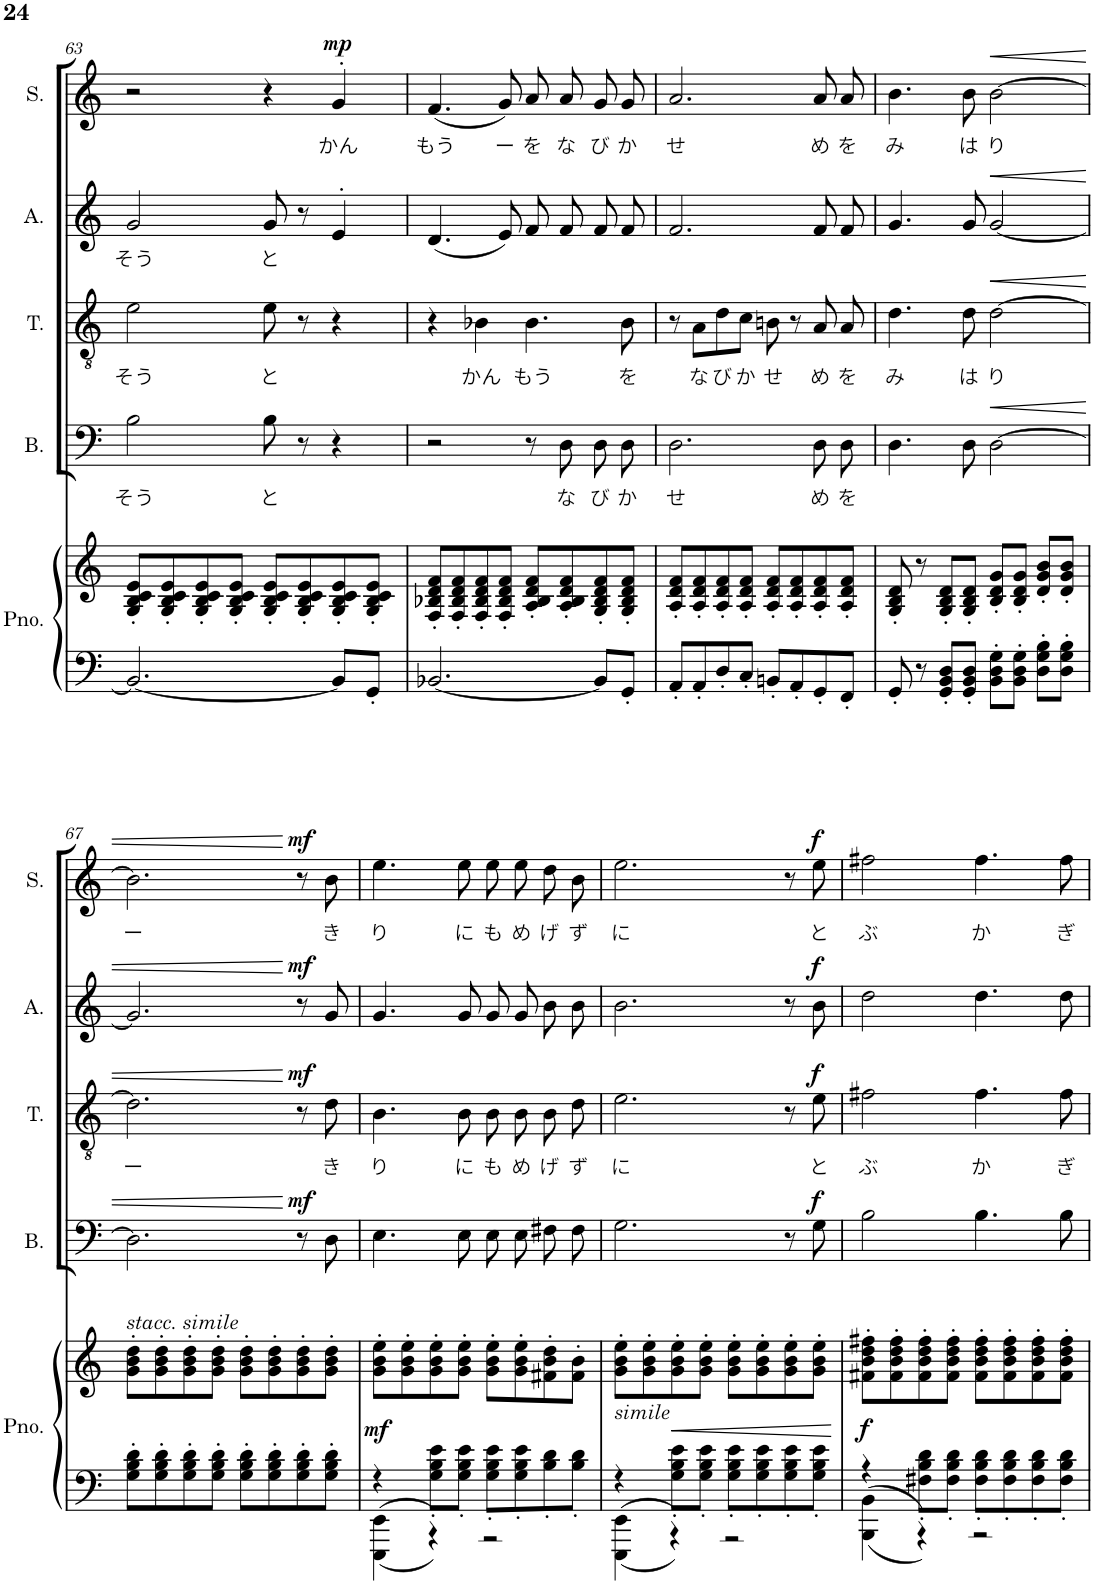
**kern	**kern	**dynam	**kern	**text	**dynam	**kern	**text	**dynam	**kern	**text	**dynam	**kern	**text	**dynam
*part5	*part5	*part5	*part4	*part4	*part4	*part3	*part3	*part3	*part2	*part2	*part2	*part1	*part1	*part1
*staff6	*staff5	*staff5/6	*staff4	*staff4	*staff4	*staff3	*staff3	*staff3	*staff2	*staff2	*staff2	*staff1	*staff1	*staff1
*I"Piano	*	*	*I"Bass	*	*	*I"Tenor	*	*	*I"Alto	*	*	*I"Soprano	*	*
*I'Pno.	*	*	*I'B.	*	*	*I'T.	*	*	*I'A.	*	*	*I'S.	*	*
!!LO:PB:g=z
*clefF4	*clefG2	*	*clefF4	*	*	*clefGv2	*	*	*clefG2	*	*	*clefG2	*	*
*k[]	*k[]	*	*k[]	*	*	*k[]	*	*	*k[]	*	*	*k[]	*	*
*M4/4	*M4/4	*	*M4/4	*	*	*M4/4	*	*	*M4/4	*	*	*M4/4	*	*
=63	=63	=63	=63	=63	=63	=63	=63	=63	=63	=63	=63	=63	=63	=63
!	!	!	!	!LO:LY:b	!	!	!LO:LY:b	!	!	!LO:LY:b	!	!	!	!
2.BB/_	8G/' 8B/' 8c/' 8e/'L	.	2B\	そう	.	2e\	そう	.	2g/	そう	.	2r	.	.
.	8G/' 8B/' 8c/' 8e/'	.	.	.	.	.	.	.	.	.	.	.	.	.
.	8G/' 8B/' 8c/' 8e/'	.	.	.	.	.	.	.	.	.	.	.	.	.
.	8G/' 8B/' 8c/' 8e/'J	.	.	.	.	.	.	.	.	.	.	.	.	.
!	!	!	!	!LO:LY:b	!	!	!LO:LY:b	!	!	!LO:LY:b	!	!	!	!
.	8G/' 8B/' 8c/' 8e/'L	.	8B\	と	.	8e\	と	.	8g/	と	.	4r	.	.
.	8G/' 8B/' 8c/' 8e/'	.	8r	.	.	8r	.	.	8r	.	.	.	.	.
!	!	!	!	!	!	!	!	!	!	!	!	!	!LO:LY:b	!LO:DY:a
8BB/L]	8G/' 8B/' 8c/' 8e/'	.	4r	.	.	4r	.	.	4e'>/	.	.	4g'>/	かん	mp
8GG'/J	8G/' 8B/' 8c/' 8e/'J	.	.	.	.	.	.	.	.	.	.	.	.	.
=64	=64	=64	=64	=64	=64	=64	=64	=64	=64	=64	=64	=64	=64	=64
!	!	!	!	!	!	!	!	!	!	!	!	!	!LO:LY:b	!
[2.BB-X/	8F/' 8B-X/' 8d/' 8f/'L	.	2r	.	.	4r	.	.	(4.d/	.	.	(4.f/	もう	.
.	8F/' 8B-/' 8d/' 8f/'	.	.	.	.	.	.	.	.	.	.	.	.	.
!	!	!	!	!	!	!	!LO:LY:b	!	!	!	!	!	!	!
.	8F/' 8B-/' 8d/' 8f/'	.	.	.	.	4B-X\	かん	.	.	.	.	.	.	.
!	!	!	!	!	!	!	!	!	!	!	!	!	!LO:LY:b	!
.	8F/' 8B-/' 8d/' 8f/'J	.	.	.	.	.	.	.	8e/)	.	.	8g/)	ー	.
!	!	!	!	!	!	!	!LO:LY:b	!	!	!	!	!	!LO:LY:b	!
.	8A/' 8B-/' 8d/' 8f/'L	.	8r	.	.	4.B-\	もう	.	8f/L	.	.	8a/L	を	.
!	!	!	!	!LO:LY:b	!	!	!	!	!	!	!	!	!LO:LY:b	!
.	8A/' 8B-/' 8d/' 8f/'	.	8D\	な	.	.	.	.	8f/J	.	.	8a/J	な	.
!	!	!	!	!LO:LY:b	!	!	!	!	!	!	!	!	!LO:LY:b	!
8BB-/L]	8G/' 8B-/' 8d/' 8f/'	.	8D\L	び	.	.	.	.	8f/L	.	.	8g/L	び	.
!	!	!	!	!LO:LY:b	!	!	!LO:LY:b	!	!	!	!	!	!LO:LY:b	!
8GG'/J	8G/' 8B-/' 8d/' 8f/'J	.	8D\J	か	.	8B-\	を	.	8f/J	.	.	8g/J	か	.
=65	=65	=65	=65	=65	=65	=65	=65	=65	=65	=65	=65	=65	=65	=65
!	!	!	!	!LO:LY:b	!	!	!	!	!	!	!	!	!LO:LY:b	!
8AA'/L	8A/' 8d/' 8f/'L	.	2.D\	せ	.	8r	.	.	2.f/	.	.	2.a/	せ	.
!	!	!	!	!	!	!	!LO:LY:b	!	!	!	!	!	!	!
8AA'/	8A/' 8d/' 8f/'	.	.	.	.	8A\L	な	.	.	.	.	.	.	.
!	!	!	!	!	!	!	!LO:LY:b	!	!	!	!	!	!	!
8D'/	8A/' 8d/' 8f/'	.	.	.	.	8d\	び	.	.	.	.	.	.	.
!	!	!	!	!	!	!	!LO:LY:b	!	!	!	!	!	!	!
8C'/J	8A/' 8d/' 8f/'J	.	.	.	.	8c\J	か	.	.	.	.	.	.	.
!	!	!	!	!	!	!	!LO:LY:b	!	!	!	!	!	!	!
8BBn'/L	8A/' 8d/' 8f/'L	.	.	.	.	8Bn\	せ	.	.	.	.	.	.	.
8AA'/	8A/' 8d/' 8f/'	.	.	.	.	8r	.	.	.	.	.	.	.	.
!	!	!	!	!LO:LY:b	!	!	!LO:LY:b	!	!	!	!	!	!LO:LY:b	!
8GG'/	8A/' 8d/' 8f/'	.	8D\L	め	.	8A/	め	.	8f/L	.	.	8a/L	め	.
!	!	!	!	!LO:LY:b	!	!	!LO:LY:b	!	!	!	!	!	!LO:LY:b	!
8FF'/J	8A/' 8d/' 8f/'J	.	8D\J	を	.	8A/	を	.	8f/J	.	.	8a/J	を	.
=66	=66	=66	=66	=66	=66	=66	=66	=66	=66	=66	=66	=66	=66	=66
!	!	!	!	!	!	!	!LO:LY:b	!	!	!	!	!	!LO:LY:b	!
8GG'/	8G/' 8B/' 8d/'	.	4.D\	.	.	4.d\	み	.	4.g/	.	.	4.b\	み	.
8r	8r	.	.	.	.	.	.	.	.	.	.	.	.	.
8GG/' 8BB/' 8D/'L	8G/' 8B/' 8d/'L	.	.	.	.	.	.	.	.	.	.	.	.	.
!	!	!	!	!	!	!	!LO:LY:b	!	!	!	!	!	!LO:LY:b	!
8GG/' 8BB/' 8D/'J	8G/' 8B/' 8d/'J	.	8D\	.	.	8d\	は	.	8g/	.	.	8b\	は	.
!	!	!	!	!	!LO:HP:b	!	!LO:LY:b	!LO:HP:b	!	!	!LO:HP:b	!	!LO:LY:b	!LO:HP:b
8BB\' 8D\' 8G\'L	8B/' 8d/' 8g/'L	.	[2D\	.	<	[2d\	り	<	[2g/	.	<	[2b\	り	<
8BB\' 8D\' 8G\'J	8B/' 8d/' 8g/'J	.	.	.	.	.	.	.	.	.	.	.	.	.
8D\' 8G\' 8B\'L	8d/' 8g/' 8b/'L	.	.	.	.	.	.	.	.	.	.	.	.	.
8D\' 8G\' 8B\'J	8d/' 8g/' 8b/'J	.	.	.	.	.	.	.	.	.	.	.	.	.
!!LO:LB:g=z
=67	=67	=67	=67	=67	=67	=67	=67	=67	=67	=67	=67	=67	=67	=67
!	!LO:TX:a:i:t=stacc. simile	!	!	!	!	!	!	!	!	!	!	!	!	!
!	!	!	!	!	!	!	!LO:LY:b	!	!	!	!	!	!LO:LY:b	!
8G\' 8B\' 8d\'L	8g\' 8b\' 8dd\'L	.	2.D\]	.	.	2.d\]	ー	.	2.g/]	.	.	2.b\]	ー	.
8G\' 8B\' 8d\'	8g\' 8b\' 8dd\'	.	.	.	.	.	.	.	.	.	.	.	.	.
8G\' 8B\' 8d\'	8g\' 8b\' 8dd\'	.	.	.	.	.	.	.	.	.	.	.	.	.
8G\' 8B\' 8d\'J	8g\' 8b\' 8dd\'J	.	.	.	.	.	.	.	.	.	.	.	.	.
8G\' 8B\' 8d\'L	8g\' 8b\' 8dd\'L	.	.	.	.	.	.	.	.	.	.	.	.	.
8G\' 8B\' 8d\'	8g\' 8b\' 8dd\'	.	.	.	.	.	.	.	.	.	.	.	.	.
!	!	!	!	!	!LO:DY:n=1:a	!	!	!LO:DY:n=1:a	!	!	!LO:DY:n=1:a	!	!	!LO:DY:n=1:a
8G\' 8B\' 8d\'	8g\' 8b\' 8dd\'	.	8r	.	[ mf	8r	.	[ mf	8r	.	[ mf	8r	.	[ mf
!	!	!	!	!	!	!	!LO:LY:b	!	!	!	!	!	!LO:LY:b	!
8G\' 8B\' 8d\'J	8g\' 8b\' 8dd\'J	.	8D\	.	.	8d\	き	.	8g/	.	.	8b\	き	.
=68	=68	=68	=68	=68	=68	=68	=68	=68	=68	=68	=68	=68	=68	=68
*^	*	*	*	*	*	*	*	*	*	*	*	*	*	*
!	!	!	!LO:DY:b	!	!	!	!	!LO:LY:b	!	!	!	!	!	!LO:LY:b	!
4r	4EEE\ 4EE\	8g\' 8b\' 8ee\'L	mf	4.E\	.	.	4.B\	り	.	4.g/	.	.	4.ee\	り	.
.	.	8g\' 8b\' 8ee\'	.	.	.	.	.	.	.	.	.	.	.	.	.
8G\' 8B\' 8e\'L	4rDD	8g\' 8b\' 8ee\'	.	.	.	.	.	.	.	.	.	.	.	.	.
!	!	!	!	!	!	!	!	!LO:LY:b	!	!	!	!	!	!LO:LY:b	!
8G\' 8B\' 8e\'J	.	8g\' 8b\' 8ee\'J	.	8E\	.	.	8B\	に	.	8g/	.	.	8ee\	に	.
!	!	!	!	!	!	!	!	!LO:LY:b	!	!	!	!	!	!LO:LY:b	!
8G\' 8B\' 8e\'L	2rCC	8g\' 8b\' 8ee\'L	.	8E\L	.	.	8B\	も	.	8g/L	.	.	8ee\L	も	.
!	!	!	!	!	!	!	!	!LO:LY:b	!	!	!	!	!	!LO:LY:b	!
8G\' 8B\' 8e\'	.	8g\' 8b\' 8ee\'	.	8E\J	.	.	8B\	め	.	8g/J	.	.	8ee\J	め	.
!	!	!	!	!	!	!	!	!LO:LY:b	!	!	!	!	!	!LO:LY:b	!
8B\' 8d\'	.	8f#X\' 8b\' 8dd\'	.	8F#X\L	.	.	8B\	げ	.	8b\L	.	.	8dd\L	げ	.
!	!	!	!	!	!	!	!	!LO:LY:b	!	!	!	!	!	!LO:LY:b	!
8B\' 8d\'J	.	8f#\' 8b\'J	.	8F#\J	.	.	8d\	ず	.	8b\J	.	.	8b\J	ず	.
=69	=69	=69	=69	=69	=69	=69	=69	=69	=69	=69	=69	=69	=69	=69	=69
!LO:TX:a:i:t=simile	!	!	!	!	!	!	!	!	!	!	!	!	!	!	!
!	!	!	!	!	!	!	!	!LO:LY:b	!	!	!	!	!	!LO:LY:b	!
4r	4EEE\ 4EE\	8g\' 8b\' 8ee\'L	.	2.G\	.	.	2.e\	に	.	2.b\	.	.	2.ee\	に	.
.	.	8g\' 8b\' 8ee\'	.	.	.	.	.	.	.	.	.	.	.	.	.
8G\' 8B\' 8e\'L	4rDD	8g\' 8b\' 8ee\'	.	.	.	.	.	.	.	.	.	.	.	.	.
8G\' 8B\' 8e\'J	.	8g\' 8b\' 8ee\'J	.	.	.	.	.	.	.	.	.	.	.	.	.
8G\' 8B\' 8e\'L	2rCC	8g\' 8b\' 8ee\'L	.	.	.	.	.	.	.	.	.	.	.	.	.
8G\' 8B\' 8e\'	.	8g\' 8b\' 8ee\'	.	.	.	.	.	.	.	.	.	.	.	.	.
8G\' 8B\' 8e\'	.	8g\' 8b\' 8ee\'	.	8r	.	.	8r	.	.	8r	.	.	8r	.	.
!	!	!	!	!	!	!LO:DY:a	!	!LO:LY:b	!LO:DY:a	!	!	!LO:DY:a	!	!LO:LY:b	!LO:DY:a
8G\' 8B\' 8e\'J	.	8g\' 8b\' 8ee\'J	.	8G\	.	f	8e\	と	f	8b\	.	f	8ee\	と	f
=70	=70	=70	=70	=70	=70	=70	=70	=70	=70	=70	=70	=70	=70	=70	=70
!	!	!	!LO:DY:a=2	!	!	!	!	!LO:LY:b	!	!	!	!	!	!LO:LY:b	!
4r	4BBB\ 4BB\	8f#X\' 8b\' 8dd\' 8ff#X\'L	f	2B\	.	.	2f#X\	ぶ	.	2dd\	.	.	2ff#X\	ぶ	.
.	.	8f#\' 8b\' 8dd\' 8ff#\'	.	.	.	.	.	.	.	.	.	.	.	.	.
8F#X\' 8B\' 8d\'L	4rDD	8f#\' 8b\' 8dd\' 8ff#\'	.	.	.	.	.	.	.	.	.	.	.	.	.
8F#\' 8B\' 8d\'J	.	8f#\' 8b\' 8dd\' 8ff#\'J	.	.	.	.	.	.	.	.	.	.	.	.	.
!	!	!	!	!	!	!	!	!LO:LY:b	!	!	!	!	!	!LO:LY:b	!
8F#\' 8B\' 8d\'L	2rDD	8f#\' 8b\' 8dd\' 8ff#\'L	.	4.B\	.	.	4.f#\	か	.	4.dd\	.	.	4.ff#\	か	.
8F#\' 8B\' 8d\'	.	8f#\' 8b\' 8dd\' 8ff#\'	.	.	.	.	.	.	.	.	.	.	.	.	.
8F#\' 8B\' 8d\'	.	8f#\' 8b\' 8dd\' 8ff#\'	.	.	.	.	.	.	.	.	.	.	.	.	.
!	!	!	!	!	!	!	!	!LO:LY:b	!	!	!	!	!	!LO:LY:b	!
8F#\' 8B\' 8d\'J	.	8f#\' 8b\' 8dd\' 8ff#\'J	.	8B\	.	.	8f#\	ぎ	.	8dd\	.	.	8ff#\	ぎ	.
*v	*v	*	*	*	*	*	*	*	*	*	*	*	*	*	*
=	=	=	=	=	=	=	=	=	=	=	=	=	=	=
*-	*-	*-	*-	*-	*-	*-	*-	*-	*-	*-	*-	*-	*-	*-
